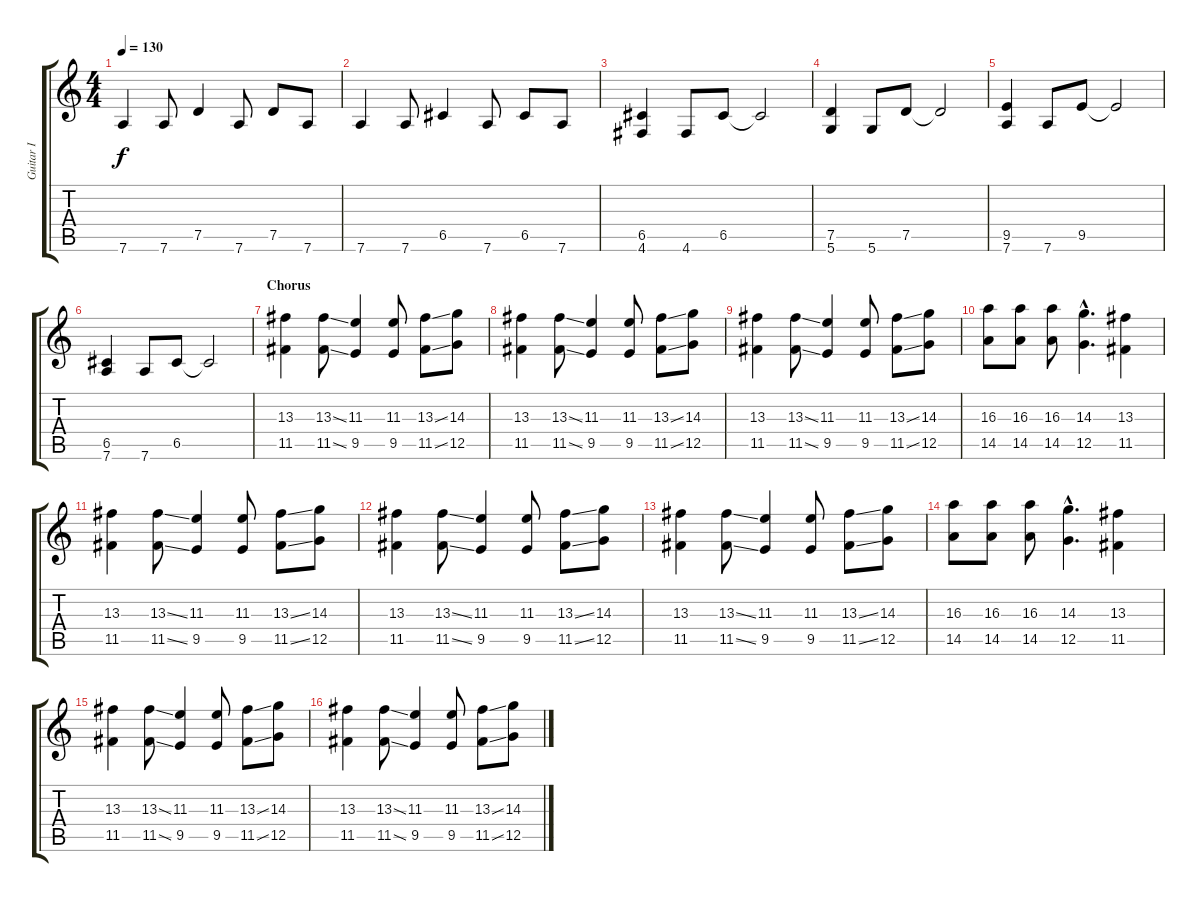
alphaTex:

\track ("Guitar I" "Guitar I") {instrument distortionguitar}
\staff {score tabs}
\tuning (D4 A3 F3 C3 G2 D2) {hide}
\ts (4 4)
\tempo 130
\clef g2
\ks c
7.6.4{dy f} 7.6.8 7.5.4 7.6.8 7.5.8 7.6.8 |
7.6.4 7.6.8 6.5.4 7.6.8 6.5.8 7.6.8 |
(6.5 4.6).4 4.6.8 6.5.8 6.5{t}.2 |
(7.5 5.6).4 5.6.8 7.5.8 7.5{t}.2 |
(9.5 7.6).4 7.6.8 9.5.8 9.5{t}.2 |
(6.5 7.6).4 7.6.8 6.5.8 6.5{t}.2 |
\section ("" "Chorus")
(13.3 11.5).4 (13.3{ss} 11.5{ss}).8 (11.3 9.5).4 (11.3 9.5).8 (13.3{ss} 11.5{ss}).8 (14.3 12.5).8 |
(13.3 11.5).4 (13.3{ss} 11.5{ss}).8 (11.3 9.5).4 (11.3 9.5).8 (13.3{ss} 11.5{ss}).8 (14.3 12.5).8 |
(13.3 11.5).4 (13.3{ss} 11.5{ss}).8 (11.3 9.5).4 (11.3 9.5).8 (13.3{ss} 11.5{ss}).8 (14.3 12.5).8 |
(16.3 14.5).8 (16.3 14.5).8 (16.3 14.5).8 (14.3{hac} 12.5{hac}).4{d} (13.3 11.5).4 |
(13.3 11.5).4 (13.3{ss} 11.5{ss}).8 (11.3 9.5).4 (11.3 9.5).8 (13.3{ss} 11.5{ss}).8 (14.3 12.5).8 |
(13.3 11.5).4 (13.3{ss} 11.5{ss}).8 (11.3 9.5).4 (11.3 9.5).8 (13.3{ss} 11.5{ss}).8 (14.3 12.5).8 |
(13.3 11.5).4 (13.3{ss} 11.5{ss}).8 (11.3 9.5).4 (11.3 9.5).8 (13.3{ss} 11.5{ss}).8 (14.3 12.5).8 |
(16.3 14.5).8 (16.3 14.5).8 (16.3 14.5).8 (14.3{hac} 12.5{hac}).4{d} (13.3 11.5).4 |
(13.3 11.5).4 (13.3{ss} 11.5{ss}).8 (11.3 9.5).4 (11.3 9.5).8 (13.3{ss} 11.5{ss}).8 (14.3 12.5).8 |
(13.3 11.5).4 (13.3{ss} 11.5{ss}).8 (11.3 9.5).4 (11.3 9.5).8 (13.3{ss} 11.5{ss}).8 (14.3 12.5).8
